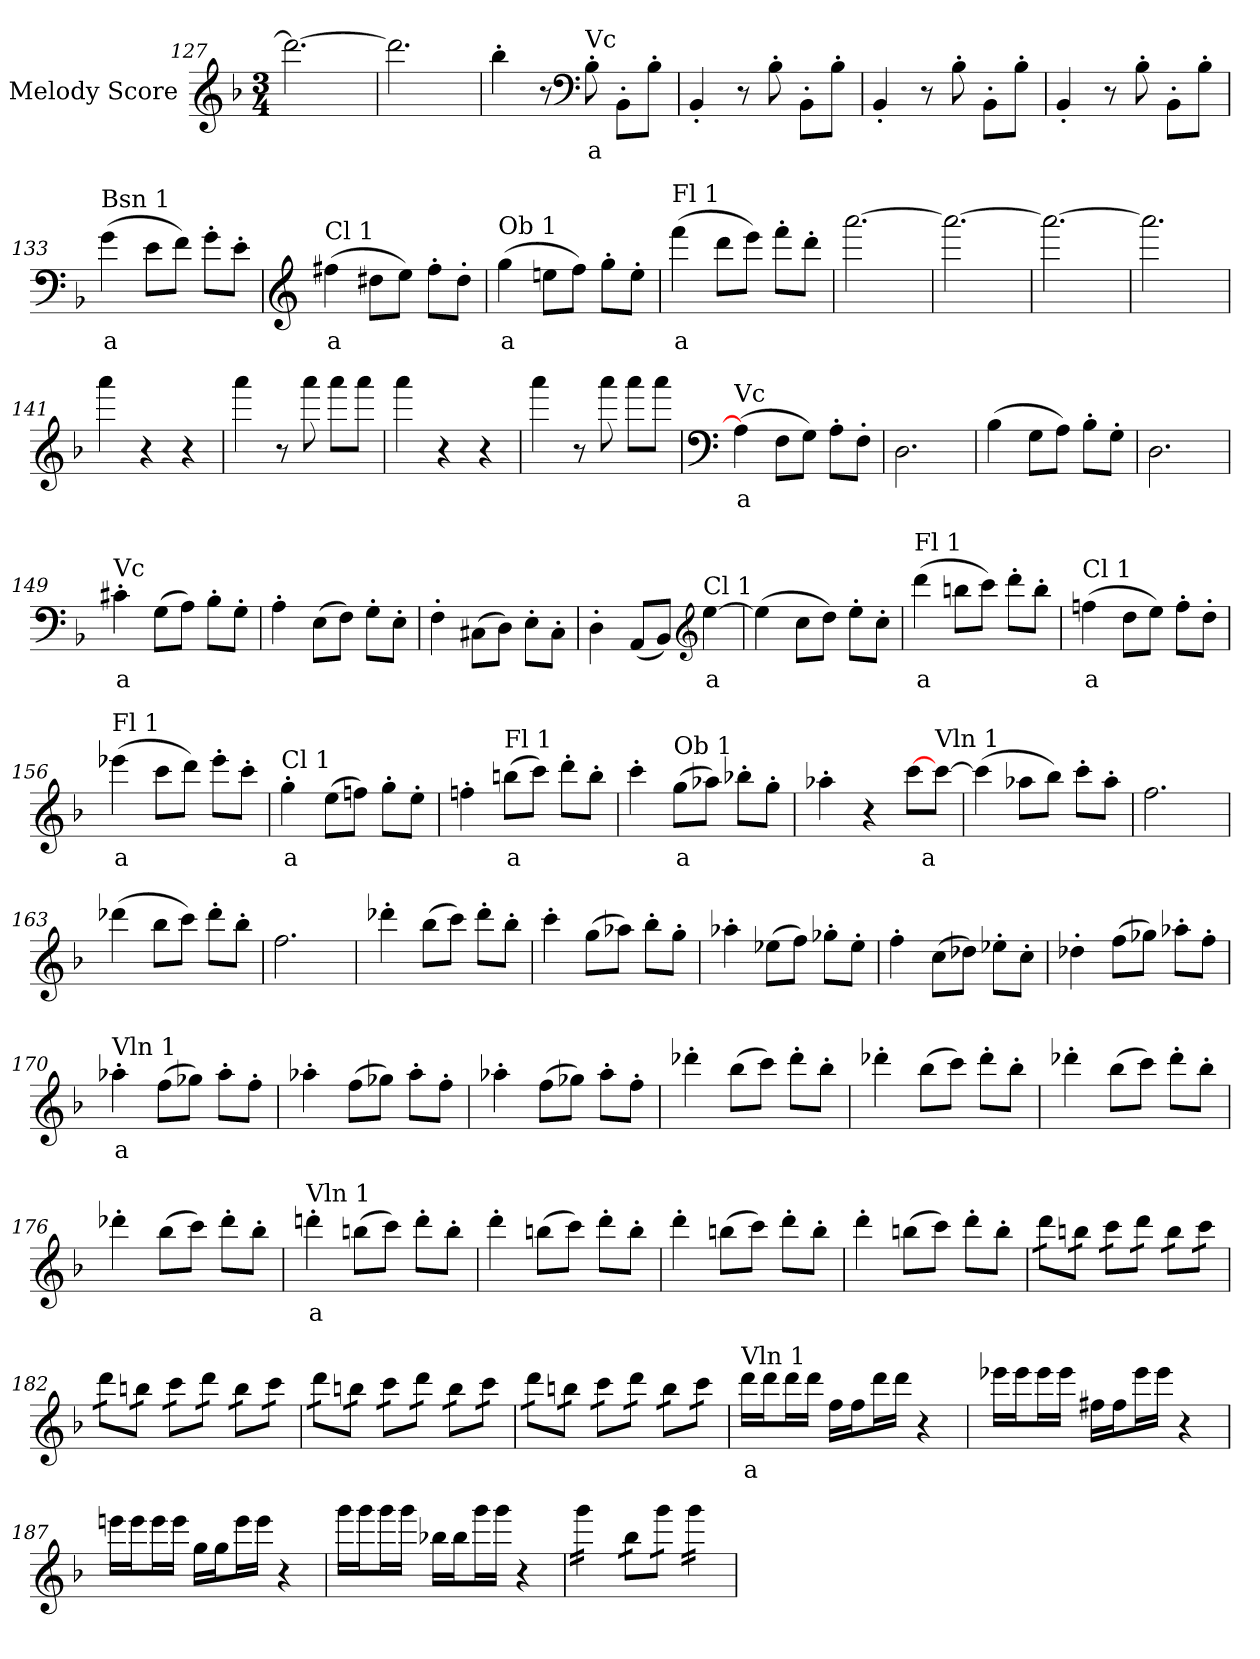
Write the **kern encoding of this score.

**kern	**text
*part1	*part1
*staff1	*staff1
*I"Melody Score	*
*clefG2	*
*k[b-]	*
*M3/4	*
=127	=127
2.ddd\_	.
=128	=128
2.ddd\]	.
=129	=129
4bb-'\	.
8r	.
*clefF4	*
!LO:TX:a:t=Vc	!
!	!LO:LY:b:color=#FF0000
8B-'\	a
8BB-'\L	.
8B-'\J	.
=130	=130
4BB-'/	.
8r	.
8B-'\	.
8BB-'\L	.
8B-'\J	.
=131	=131
4BB-'/	.
8r	.
8B-'\	.
8BB-'\L	.
8B-'\J	.
=132	=132
4BB-'/	.
8r	.
8B-'\	.
8BB-'\L	.
8B-'\J	.
=133	=133
!LO:TX:a:t=Bsn 1	!
!	!LO:LY:b:color=#FF0000
(4g\	a
8e\L	.
8f\J)	.
8g'\L	.
8e'\J	.
=134	=134
*clefG2	*
!LO:TX:a:t=Cl 1	!
!	!LO:LY:b:color=#FF0000
(4ff#\	a
8dd#X\L	.
8ee\J)	.
8ff#'\L	.
8dd#'\J	.
=135	=135
!LO:TX:a:t=Ob 1	!
!	!LO:LY:b:color=#FF0000
(4gg\	a
8een\L	.
8ff\J)	.
8gg'\L	.
8ee'\J	.
=136	=136
!LO:TX:a:t=Fl 1	!
!	!LO:LY:b:color=#FF0000
(4fff\	a
8ddd\L	.
8eee\J)	.
8fff'\L	.
8ddd'\J	.
=137	=137
[2.aaa\	.
=138	=138
2.aaa\_	.
=139	=139
2.aaa\_	.
=140	=140
2.aaa\]	.
=141	=141
4aaa\	.
4r	.
4r	.
=142	=142
4aaa\	.
8r	.
8aaa\	.
8aaa\L	.
8aaa\J	.
=143	=143
4aaa\	.
4r	.
4r	.
=144	=144
4aaa\	.
8r	.
8aaa\	.
8aaa\L	.
8aaa\J	.
=145	=145
*clefF4	*
!LO:TX:a:t=Vc	!
!	!LO:LY:b:color=#FF0000
(4A\]	a
8F\L	.
8G\J)	.
8A'\L	.
8F'\J	.
=146	=146
2.D\	.
=147	=147
(4B-\	.
8G\L	.
8A\J)	.
8B-'\L	.
8G'\J	.
=148	=148
2.D\	.
=149	=149
!LO:TX:a:t=Vc	!
!	!LO:LY:b:color=#FF0000
4c#X'\	a
(8G\L	.
8A\J)	.
8B-'\L	.
8G'\J	.
=150	=150
4A'\	.
(8E\L	.
8F\J)	.
8G'\L	.
8E'\J	.
=151	=151
4F'\	.
(8C#X\L	.
8D\J)	.
8E'\L	.
8C#'\J	.
=152	=152
4D'\	.
(8AA/L	.
8BB-/J)	.
*clefG2	*
!LO:TX:a:t=Cl 1	!
!	!LO:LY:b:color=#FF0000
[4ee\	a
=153	=153
(4ee\]	.
8cc\L	.
8dd\J)	.
8ee'\L	.
8cc'\J	.
=154	=154
!LO:TX:a:t=Fl 1	!
!	!LO:LY:b:color=#FF0000
(4ddd\	a
8bbn\L	.
8ccc\J)	.
8ddd'\L	.
8bb'\J	.
=155	=155
!LO:TX:a:t=Cl 1	!
!	!LO:LY:b:color=#FF0000
(4ffn\	a
8dd\L	.
8ee\J)	.
8ff'\L	.
8dd'\J	.
=156	=156
!LO:TX:a:t=Fl 1	!
!	!LO:LY:b:color=#FF0000
(4eee-X\	a
8ccc\L	.
8ddd\J)	.
8eee-'\L	.
8ccc'\J	.
=157	=157
!LO:TX:a:t=Cl 1	!
!	!LO:LY:b:color=#FF0000
4gg'\	a
(8ee\L	.
8ffn\J)	.
8gg'\L	.
8ee'\J	.
=158	=158
4ffn'\	.
!LO:TX:a:t=Fl 1	!
!	!LO:LY:b:color=#FF0000
(8bbn\L	a
8ccc\J)	.
8ddd'\L	.
8bb'\J	.
=159	=159
4ccc'\	.
!LO:TX:a:t=Ob 1	!
!	!LO:LY:b:color=#FF0000
(8gg\L	a
8aa-X\J)	.
8bb-X'\L	.
8gg'\J	.
=160	=160
4aa-X'\	.
4r	.
[8ccc\L	.
!LO:TX:a:t=Vln 1	!
!	!LO:LY:b:color=#FF0000
[8ccc\J	a
=161	=161
(4ccc\]	.
8aa-X\L	.
8bb-\J)	.
8ccc'\L	.
8aa-'\J	.
=162	=162
2.ff\	.
=163	=163
(4ddd-X\	.
8bb-\L	.
8ccc\J)	.
8ddd-'\L	.
8bb-'\J	.
=164	=164
2.ff\	.
=165	=165
4ddd-X'\	.
(8bb-\L	.
8ccc\J)	.
8ddd-'\L	.
8bb-'\J	.
=166	=166
4ccc'\	.
(8gg\L	.
8aa-X\J)	.
8bb-'\L	.
8gg'\J	.
=167	=167
4aa-X'\	.
(8ee-X\L	.
8ff\J)	.
8gg-X'\L	.
8ee-'\J	.
=168	=168
4ff'\	.
(8cc\L	.
8dd-X\J)	.
8ee-X'\L	.
8cc'\J	.
=169	=169
4dd-X'\	.
(8ff\L	.
8gg-X\J)	.
8aa-X'\L	.
8ff'\J	.
=170	=170
!LO:TX:a:t=Vln 1	!
!	!LO:LY:b:color=#FF0000
4aa-X'\	a
(8ff\L	.
8gg-X\J)	.
8aa-'\L	.
8ff'\J	.
=171	=171
4aa-X'\	.
(8ff\L	.
8gg-X\J)	.
8aa-'\L	.
8ff'\J	.
=172	=172
4aa-X'\	.
(8ff\L	.
8gg-X\J)	.
8aa-'\L	.
8ff'\J	.
=173	=173
4ddd-X'\	.
(8bb-\L	.
8ccc\J)	.
8ddd-'\L	.
8bb-'\J	.
=174	=174
4ddd-X'\	.
(8bb-\L	.
8ccc\J)	.
8ddd-'\L	.
8bb-'\J	.
=175	=175
4ddd-X'\	.
(8bb-\L	.
8ccc\J)	.
8ddd-'\L	.
8bb-'\J	.
=176	=176
4ddd-X'\	.
(8bb-\L	.
8ccc\J)	.
8ddd-'\L	.
8bb-'\J	.
=177	=177
!LO:TX:a:t=Vln 1	!
!	!LO:LY:b:color=#FF0000
4dddn'\	a
(8bbn\L	.
8ccc\J)	.
8ddd'\L	.
8bb'\J	.
=178	=178
4ddd'\	.
(8bbn\L	.
8ccc\J)	.
8ddd'\L	.
8bb'\J	.
=179	=179
4ddd'\	.
(8bbn\L	.
8ccc\J)	.
8ddd'\L	.
8bb'\J	.
=180	=180
4ddd'\	.
(8bbn\L	.
8ccc\J)	.
8ddd'\L	.
8bb'\J	.
=181	=181
*tremolo	*
16ddd\LL	.
16ddd\	.
16bbn\	.
16bbn\JJ	.
16ccc\LL	.
16ccc\	.
16ddd\	.
16ddd\JJ	.
16bb\LL	.
16bb\	.
16ccc\	.
16ccc\JJ	.
=182	=182
16ddd\LL	.
16ddd\	.
16bbn\	.
16bbn\JJ	.
16ccc\LL	.
16ccc\	.
16ddd\	.
16ddd\JJ	.
16bb\LL	.
16bb\	.
16ccc\	.
16ccc\JJ	.
=183	=183
16ddd\LL	.
16ddd\	.
16bbn\	.
16bbn\JJ	.
16ccc\LL	.
16ccc\	.
16ddd\	.
16ddd\JJ	.
16bb\LL	.
16bb\	.
16ccc\	.
16ccc\JJ	.
=184	=184
16ddd\LL	.
16ddd\	.
16bbn\	.
16bbn\JJ	.
16ccc\LL	.
16ccc\	.
16ddd\	.
16ddd\JJ	.
16bb\LL	.
16bb\	.
16ccc\	.
16ccc\JJ	.
*Xtremolo	*
=185	=185
!LO:TX:a:t=Vln 1	!
!	!LO:LY:b:color=#FF0000
16ddd\LL	a
16ddd\J	.
16ddd\L	.
16ddd\JJ	.
16ff\LL	.
16ff\J	.
16ddd\L	.
16ddd\JJ	.
4r	.
=186	=186
16eee-X\LL	.
16eee-\J	.
16eee-\L	.
16eee-\JJ	.
16ff#X\LL	.
16ff#\J	.
16eee-\L	.
16eee-\JJ	.
4r	.
=187	=187
16eeen\LL	.
16eee\J	.
16eee\L	.
16eee\JJ	.
16gg\LL	.
16gg\J	.
16eee\L	.
16eee\JJ	.
4r	.
=188	=188
16ggg\LL	.
16ggg\J	.
16ggg\L	.
16ggg\JJ	.
16bb-X\LL	.
16bb-\J	.
16ggg\L	.
16ggg\JJ	.
4r	.
=189	=189
*tremolo	*
16ggg\LL	.
16ggg\	.
16ggg\	.
16ggg\JJ	.
16bb-\LL	.
16bb-\	.
16ggg\	.
16ggg\JJ	.
16ggg\LL	.
16ggg\	.
16ggg\	.
16ggg\JJ	.
*Xtremolo	*
=	=
*-	*-
